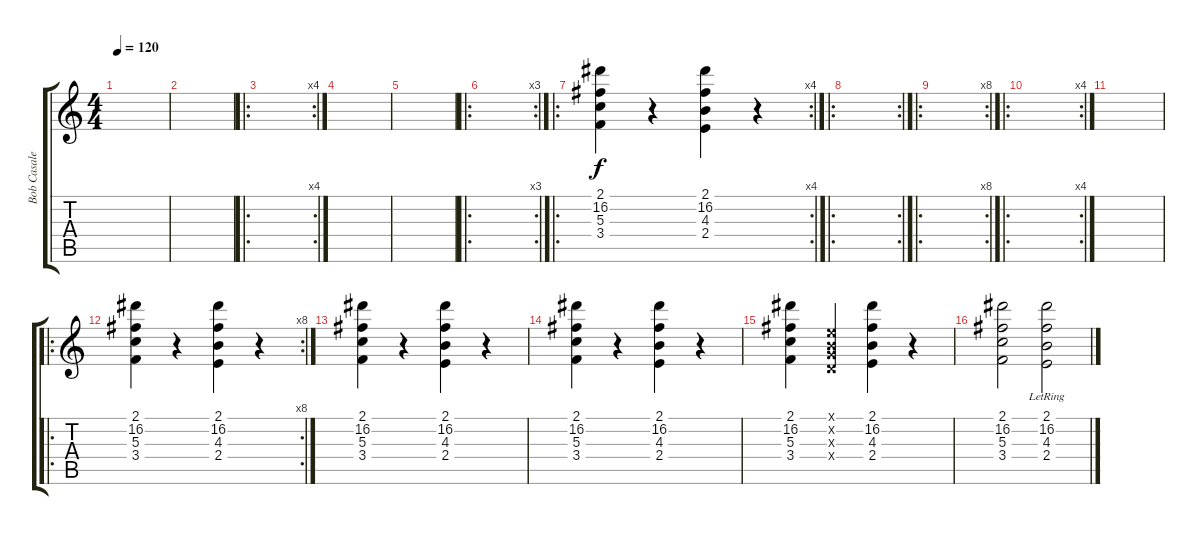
\track ("Bob Casale" "Bob Casale") {instrument guitarharmonics}
\staff {score tabs}
\tuning (E4 B3 G3 D3 A2 E2) {hide}
\ts (4 4)
\tempo 120
\clef g2
\ks c
|
|
\ro
\rc 4
|
|
|
\ro
\rc 3
|
\ro
\rc 4
(2.1 16.2 5.3 3.4).4 r.4 (2.1 16.2 4.3 2.4).4 r.4 |
\ro
\rc 2
|
\ro
\rc 8
|
\ro
\rc 4
|
|
\ro
\rc 8
(2.1 16.2 5.3 3.4).4 r.4 (2.1 16.2 4.3 2.4).4 r.4 |
(2.1 16.2 5.3 3.4).4 r.4 (2.1 16.2 4.3 2.4).4 r.4 |
(2.1 16.2 5.3 3.4).4 r.4 (2.1 16.2 4.3 2.4).4 r.4 |
(2.1 16.2 5.3 3.4).4 (0.1{x} 0.2{x} 0.3{x} 0.4{x}).4 (2.1 16.2 4.3 2.4).4 r.4 |
(2.1 16.2 5.3 3.4).2 (2.1{lr} 16.2{lr} 4.3{lr} 2.4{lr}).2
